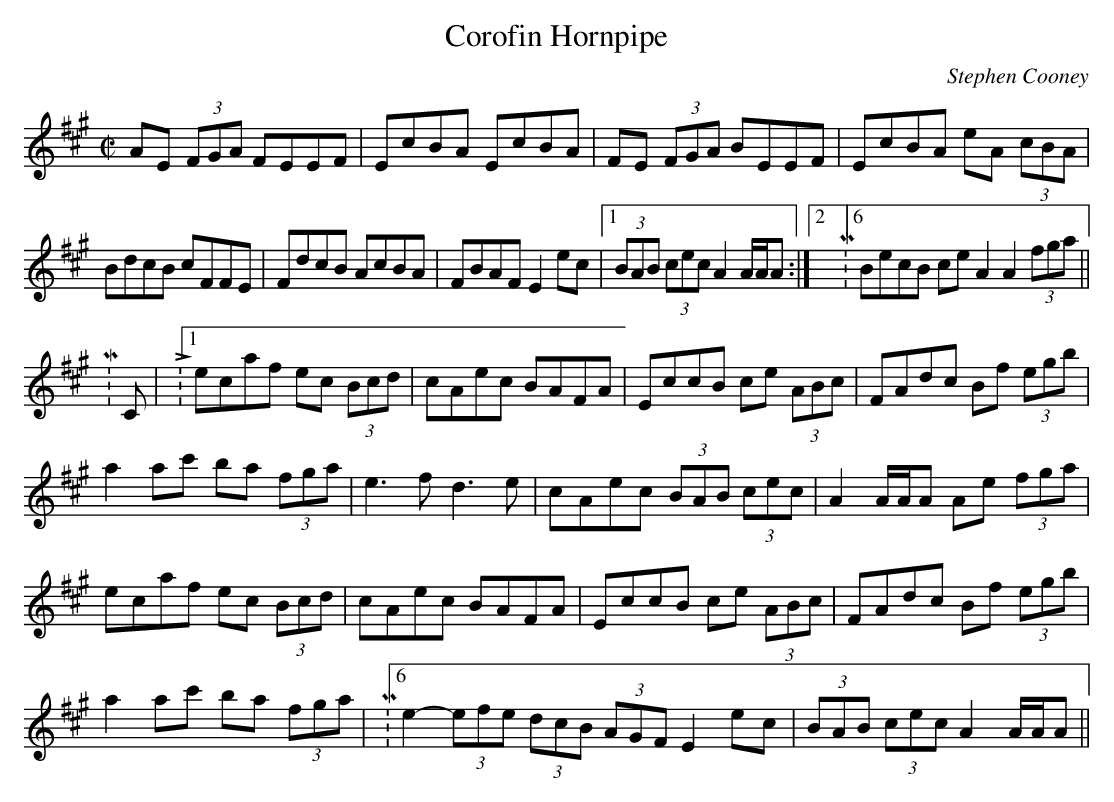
X:1
T:Corofin Hornpipe
M:C|
L:1/8
C:Stephen Cooney
K:A
!AE (3FGA FEEF|EcBA EcBA|FE (3FGA BEEF|EcBA eA (3cBA|
!BdcB cFFE|FdcB AcBA|FBAF E2ec|1(3BAB (3cec A2 A/2A/2A:|2 M:6/4 BecB ce
A2 A2 (3fga ||
!M:C| L:1/8 ecaf ec (3Bcd|cAec BAFA|EccB ce (3ABc|FAdc Bf (3egb|
!a2ac' ba (3fga|e3f d3e|cAec (3BAB (3cec|A2A/2A/2A Ae (3fga|
!ecaf ec (3Bcd|cAec BAFA|EccB ce (3ABc|FAdc Bf (3egb|
!a2ac' ba (3fga|M:6/4 e2-(3efe (3dcB (3AGF E2ec|(3BAB (3cec A2 A/2A/2A||
